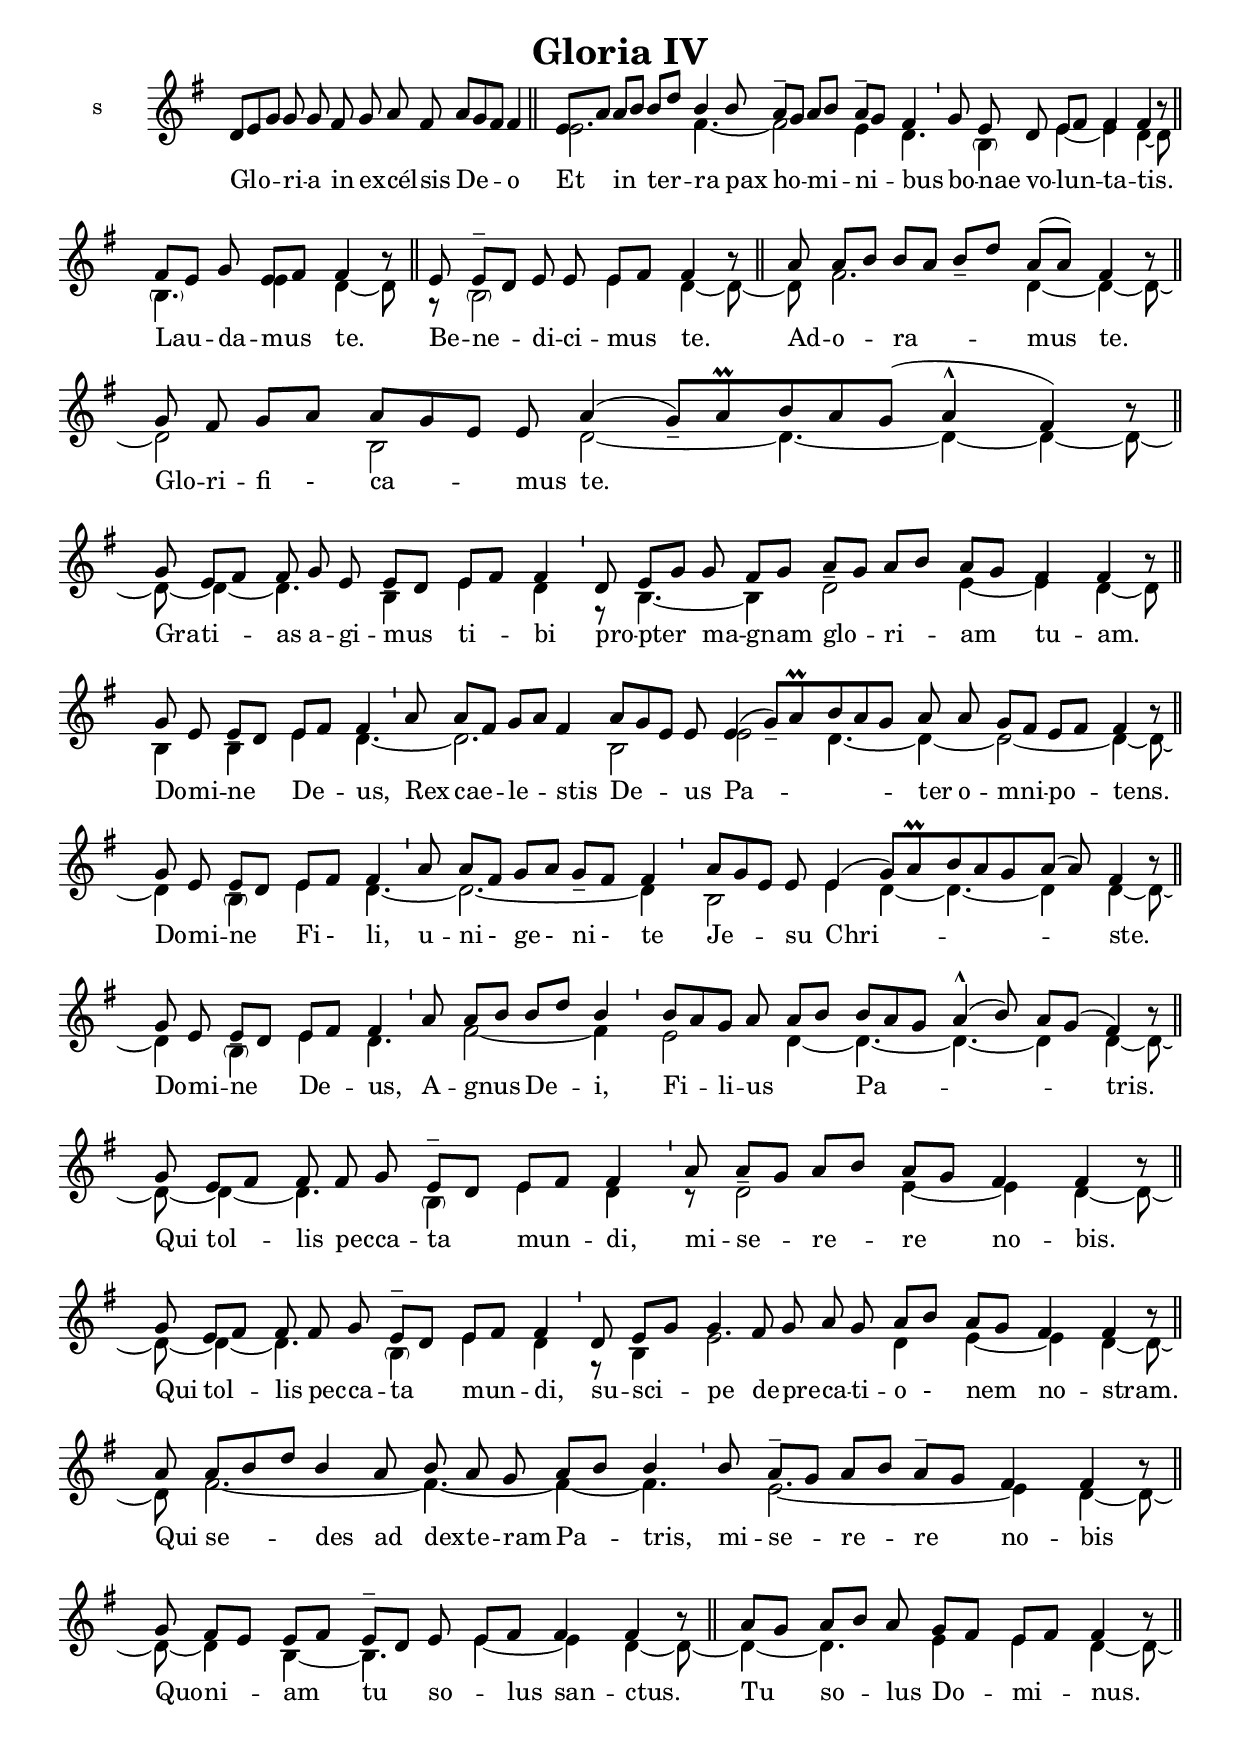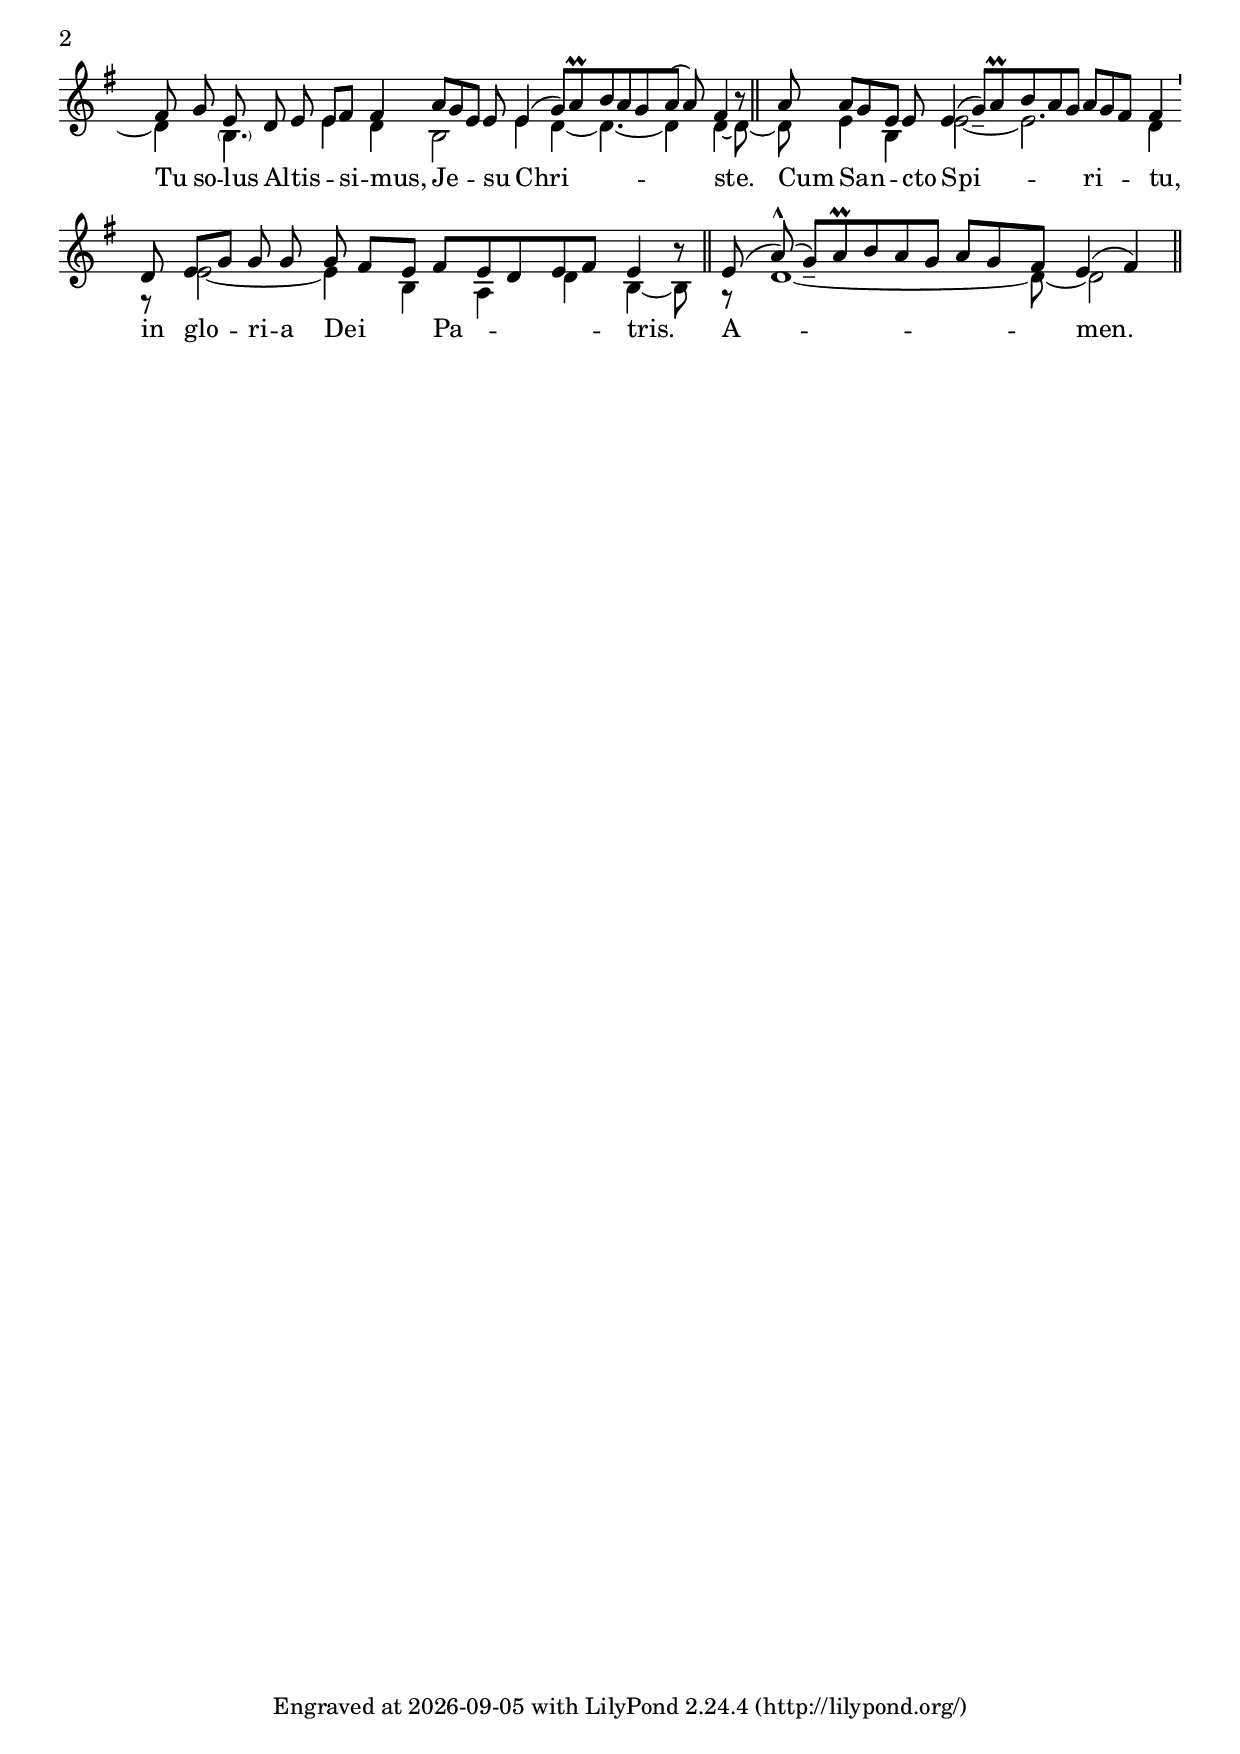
\version "2.18.2"
\include "english.ly"

\header {
  title = "Gloria IV"
  composer = ""
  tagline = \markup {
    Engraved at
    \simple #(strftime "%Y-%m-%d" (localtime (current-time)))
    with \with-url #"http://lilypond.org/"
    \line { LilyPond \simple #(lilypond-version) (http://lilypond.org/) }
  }
}

fusion = { \once \override NoteColumn.force-hshift = #1.9 }

lyricsOne = \lyricmode {
        Glo -- _ _ ri -- a in ex -- cél -- sis De -- _ _ o
        Et _ in _ ter -- _ ra pax ho -- _ mi -- _ ni -- _ bus
        bo -- nae vo -- lun -- _ ta -- tis.
        Lau -- _  da -- mus _ te.
        Be -- ne -- _ di -- ci -- mus _ te.
        Ad -- o -- _ ra -- _ _ _ mus _ te.
        Glo -- ri -- fi - ca -- _ _ mus te. _ _ _ _ _ _ _
        Gra -- ti -- _ as a -- gi -- mus _ ti -- _ bi
        pro -- pter _ ma -- gnam _ glo -- _ ri -- _ am _ tu -- am.
        Do -- mi -- ne _ De -- _ us,
        Rex cae -- _ le -- _ stis De -- _ _ us Pa -- _ _ _ _ _ ter o -- mni -- _ po -- _ tens.
        Do -- mi -- ne _ Fi - li, u -- ni - ge - ni - te
        Je --  _ _ su Chri -- _ _ _ _ _ _ _ ste.
        Do -- mi -- ne _ De -- _ us,
        A -- gnus _ De -- _ i,
        Fi -- _ li -- us _ _ Pa -- _ _ _ _ _ _ tris.
        Qui tol -- _ lis pec -- ca -- ta _ mun -- _ di,
        mi -- se -- _ re -- _ re _ no -- bis.
        Qui tol -- _ lis pec -- ca -- ta _ mun -- _ di,
        su -- sci -- _ pe de -- pre -- ca -- ti -- o - nem _ no -- stram.
        Qui se -- _ _ des ad dex -- te -- ram Pa -- _ tris, mi -- se -- _ re -- _ re _ no -- bis
        Quo -- ni -- _ am _ tu _ so -- _ lus san -- ctus.
        Tu _ so -- _ lus Do -- _ mi -- _ nus.
        Tu so -- lus Al -- tis -- _ si -- mus,
        Je -- _ _ su Chri -- _ _ _ _ _ _ _ ste.
        Cum San -- _ _ cto Spi -- _ _ _ _ _ ri -- _ _ tu,
        in glo -- _ ri -- a De -- i _ Pa -- _ _ _ _ tris.
        A -- _ _ _ _ _ _ _ _ _ men. _
}

rightOne = {
        d'8 [e' g'] g' g' fs' g' a' fs' a' [g' fs'] fs'4 \bar "||"
        
        e'8 [a'] a' [b'] b' [d''] b'4 b'8 a'^-- [g'] a' [b'] a'^-- [g'] fs'4 \bar "'"
        g'8 e' d' e' [fs'] fs'4 fs'4 r8 \bar "||"
        
        fs'8 [e'] g' e' [fs'] fs'4 r8 \bar "||"
        
        e'8 e'^-- [d'] e' e' e' [fs'] fs'4 r8 \bar "||"
        
        a'8 a' [b']  b' [a']  b'-- [d''] a' ([a']) fs'4 r8 \bar "||"
        
        g'8 fs' g' [a'] a' [g' e'] e' a'4 (g'8--) [ a'^\prall b' a' g'] (a'4^^ fs') r8 \bar "||"
        
        g'8 e' [fs'] fs' g' e' e'-- [d'] e' [fs'] fs'4 \bar "'"
        d'8 e' [g'] g' fs' [g'] a'-- [g'] a' [b'] a' [g'] fs'4 fs' r8 \bar "||"
        
        g'8 e' e'-- [d'] e' [fs'] fs'4 \bar "'"
        a'8 a' [fs'] g' [a'] fs'4 a'8 [g' e'] e' e'4 (g'8--) [a'^\prall b' a' g'] a' a' g'-- [fs'] e' [fs'] fs'4 r8 \bar "||"
        
        g'8 e' e'-- [d'] e' [fs'] fs'4 \bar "'"
        a'8 a' [fs'] g' [a'] g'8-- [fs'] fs'4 \bar "'"
        a'8 [g' e'] e' e'4 (g'8--) [ a'^\prall b' a' g' a'] (a') fs'4 r8 \bar "||"
        
        g'8 e' e'-- [d'] e' [fs'] fs'4 \bar "'"
        a'8 a' [b'] b' [d''] b'4 \bar "'"
        b'8 [a' g'] a'8 a'8 [b'] b' [a' g'] a'4^^ (b'8) a' [g'] (fs'4) r8 \bar "||"
        
        g'8 e' [fs'] fs' fs' g' e'^-- [d'] e' [fs'] fs'4 \bar "'"
        a'8 a'8-- [g'] a' [b'] a'-- [g'] fs'4 fs' r8 \bar "||"
        
        g'8 e' [fs'] fs' fs' g' e'^-- [d'] e' [fs'] fs'4 \bar "'"
        d'8 e' [g'] g'4 fs'8 g' a' g' a' [b'] a' [g'] fs'4 fs' r8 \bar "||"
        
        a'8 a' [b' d''] b'4 a'8 b' a' g' a' [b'] b'4 \bar "'"
        b'8 a'^-- [g'] a' [b'] a'8^-- [g'] fs'4 fs' r8 \bar "||"
        
        g'8 fs' [e'] e' [fs'] e'^-- [d'] e' e' [fs'] fs'4 fs' r8 \bar "||"
        
        a'8 [g'] a' [b'] a' g' [fs'] e' [fs'] fs'4 r8 \bar "||"
        
        fs'8 g' e' d' e' e' [fs'] fs'4 a'8 [ g' e'] e' e'4 (g'8--) [a'^\prall b' a' g' a'] (a') fs'4 r8 \bar "||"
         
        a'8 a' [g' e'] e' e'4 (g'8--) [a'^\prall b' a' g'] a' [g' fs'] fs'4 \bar "'"
        d'8 e' [g'] g' g' g' fs' [e'] fs' [e' d' e' fs'] e'4 r8 \bar "||"
        
        e' (a'^^) (g'--) [a'^\prall b' a' g'] a' [g' fs'] e'4 (fs')\bar "||"
}

rightTwo = {
  \tieDown
  s1 s2 s4 
  
  \fusion e'2. fs'4.~fs'2 e'4 d'4. \parenthesize b4 e'4~e'4 d'4~d'8
  
  \parenthesize b4. \fusion  e'4 d'4~d'8
  
  r8 \parenthesize b2 e'4 d'4~d'8~
  
  d'8 fs'2. d'4~d'4~d'8~
  
  d'2 b2 d'2~d'4.~d'4~d'4~d'8~
  
  d'8~ \fusion d'4~d'4. b4 e'4 d'4 r8 b4.~b4 d'2 e'4~e'4 d'4~d'8
  
  b4 b4 e'4 d'4.~d'2. b2 \fusion e'2 d'4.~d'4~d'2~d'4~d'8~
  
  d'4 \parenthesize b4 e'4 d'4.~d'2.~d'4  b2 e'4 d'4~d'4.~d'4 d'4~d'8~
 
  d'4 \parenthesize b4 e'4 d'4. fs'2~fs'4 e'2 d'4~d'4.~d'4.~d'4 d'4~d'8~
  
  d'8~\fusion d'4~d'4. \parenthesize b4 e'4 d'4 r8 d'2 e'4~\fusion e'4 d'4~d'8~
  
  d'8~\fusion d'4~d'4. \parenthesize b4 e'4 d'4 r8 b4 e'2. d'4 e'4~\fusion e'4 d'4~d'8~
  
  d'8 fs'2.~fs'4.~fs'4~fs'4. e'2.~\fusion e'4 d'4~d'8~
  
  d'8~d'4 b4~b4. e'4~\fusion e'4 d'4~d'8~
  
  d'4~d'4. e'4 e'4 d'4~d'8~ 
  
  d'4 \parenthesize b4. e'4 d'4 b2 e'4 d'4~d'4.~d'4 d'4~d'8~
  
  d'8 e'4 b4 \fusion e'2~e'2. d'4 r8 \fusion e'2~e'4 b4 a4 \fusion d'4 b4~b8
  
  r8  d'1~ d'8~ \fusion d'2
}

\score {
  <<
    % common
    % Force offset of colliding notes in chords:
    \override Score.NoteColumn #'force-hshift = #1.0
    % Allow fingerings inside the staff (configured from export options):
    \override Score.Fingering #'staff-padding = #'()

    \context Staff = "track 1" <<
      \set Staff.instrumentName = \markup { \center-column { "s " } }
      \set Staff.midiInstrument = "church organ"
      \set Score.skipBars = ##t
      \set Staff.printKeyCancellation = ##f
      \cadenzaOn % pas de mesure
      \key g \major

      \context Voice = "voice 2" {
        \override Voice.TextScript #'padding = #2.0
        \override MultiMeasureRest #'expand-limit = 1
        \override Stem #'direction = #UP % queue
        \override Slur #'direction = #UP % liaison
        \override Staff.TimeSignature #'stencil = ##f 

         \rightOne
      } % Voice
      \new Lyrics \with {alignBelowContext="track 1"} \lyricsto "voice 2" \lyricmode {
        \override LyricText #'self-alignment-X = #LEFT
        \set ignoreMelismata = ##t
        \lyricsOne
        \unset ignoreMelismata
      } % Lyrics 1
      
      \new Voice = "sol_accomp" {
        \override Stem #'direction = #DOWN % queue
        \override Slur #'direction = #DOWN % liaison        
        \rightTwo
      } % Voice
      
    >>
  >>


  \layout {}
  \midi {
    \tempo 4 = 100
  }
}
